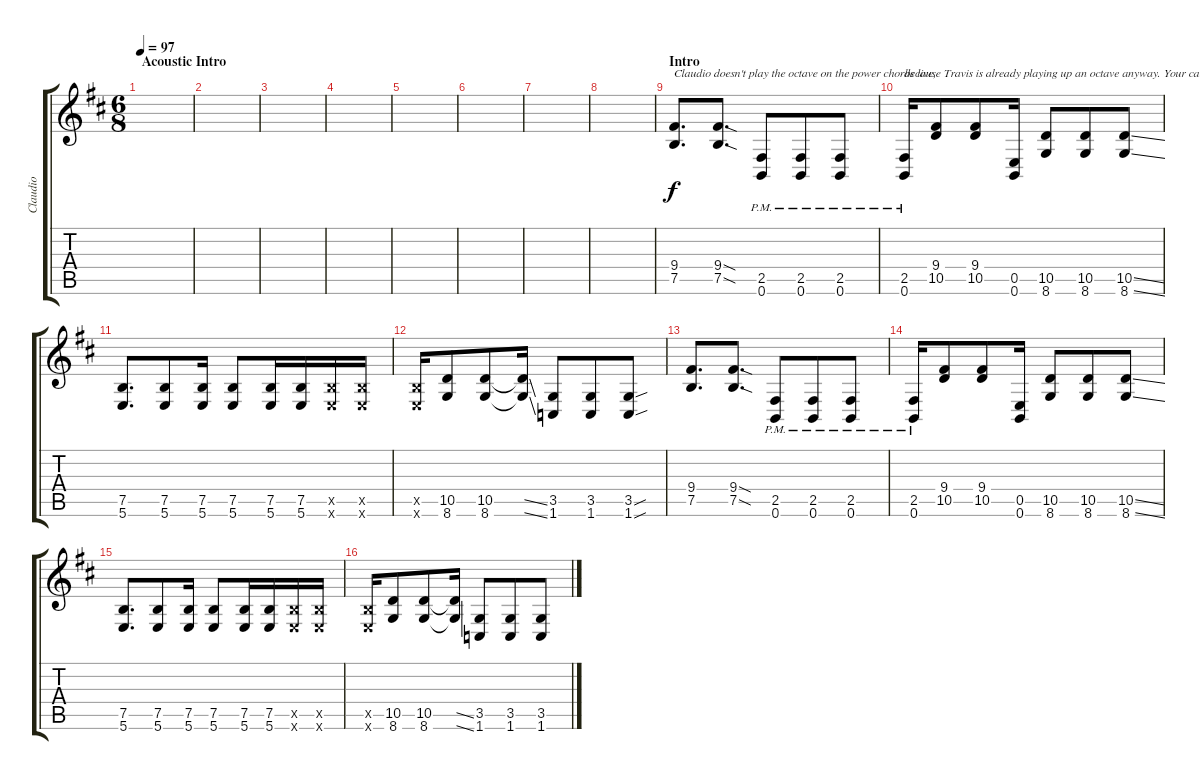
\track ("Claudio" "Claudio") {instrument distortionguitar}
\staff {score tabs}
\tuning (B3 Gb3 D3 A2 E2 B1) {hide}
\ts (6 8)
\section ("" "Acoustic Intro")
\tempo 97
\clef g2
\ks bminor
|
|
|
|
|
|
|
|
\section ("" "Intro")
(9.4 7.5).8{d txt "Claudio doesn't play the octave on the power chords live, "} (9.4{sod} 7.5{sod}).8{d} (2.5{pm} 0.6{pm}).8 (2.5{pm} 0.6{pm}).8 (2.5{pm} 0.6{pm}).8 |
(2.5{pm} 0.6{pm}).16{txt "because Travis is already playing up an octave anyway. Your call if you want to omit it though."} (9.4 10.5).8 (9.4 10.5).8 (0.5 0.6).16 (10.5 8.6).8 (10.5 8.6).8 (10.5{ss} 8.6{ss}).8 |
(7.5 5.6).8{d} (7.5 5.6).8 (7.5 5.6).16 (7.5 5.6).8 (7.5 5.6).16 (7.5 5.6).16 (7.5{x} 5.6{x}).16 (7.5{x} 5.6{x}).16 |
(7.5{x} 5.6{x}).16 (10.5 8.6).8 (10.5 8.6).8 (10.5{ss t} 8.6{ss t}).16 (3.5 1.6).8 (3.5 1.6).8 (3.5{sou} 1.6{sou}).8 |
(9.4 7.5).8{d} (9.4{sod} 7.5{sod}).8{d} (2.5{pm} 0.6{pm}).8 (2.5{pm} 0.6{pm}).8 (2.5{pm} 0.6{pm}).8 |
(2.5{pm} 0.6{pm}).16 (9.4 10.5).8 (9.4 10.5).8 (0.5 0.6).16 (10.5 8.6).8 (10.5 8.6).8 (10.5{ss} 8.6{ss}).8 |
(7.5 5.6).8{d} (7.5 5.6).8 (7.5 5.6).16 (7.5 5.6).8 (7.5 5.6).16 (7.5 5.6).16 (7.5{x} 5.6{x}).16 (7.5{x} 5.6{x}).16 |
(7.5{x} 5.6{x}).16 (10.5 8.6).8 (10.5 8.6).8 (10.5{ss t} 8.6{ss t}).16 (3.5 1.6).8 (3.5 1.6).8 (3.5 1.6).8
